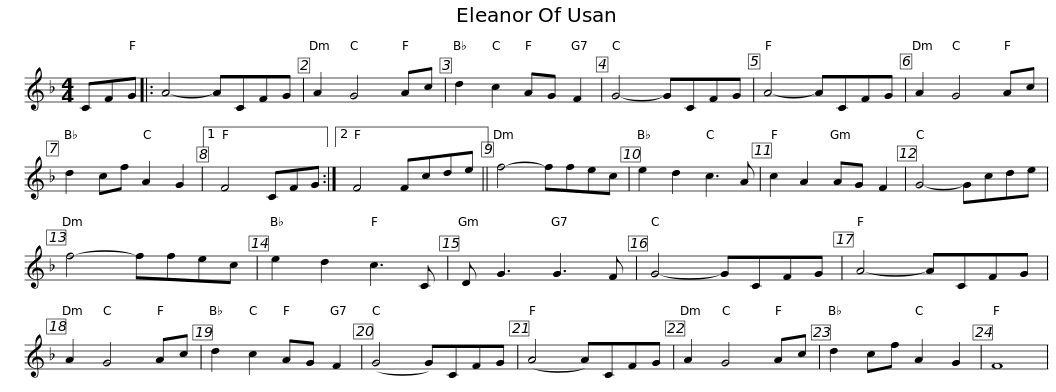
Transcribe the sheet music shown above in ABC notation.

X:1
L:1/8
M:4/4
I:linebreak $
K:F
V:1 treble
V:1
 CFG |: A4- ACFG | A2 G4 Ac | d2 c2 AG F2 | G4- GCFG | %5
 A4- ACFG | A2 G4 Ac |$ d2 cf A2 G2 |1 F4 CFG :|2 F4 Fcde || %10
 f4- ffec | e2 d2 c3 A | c2 A2 AG F2 | G4- Gcde | f4- ffec |$ %15
 e2 d2 c3 C | D G3 G3 F | G4- GCFG | A4- ACFG | A2 G4 Ac | %20
 d2 c2 AG F2 | (G4 G)CFG |$ (A4 A)CFG | A2 G4 Ac | d2 cf A2 G2 | %25
 F8 | %26
